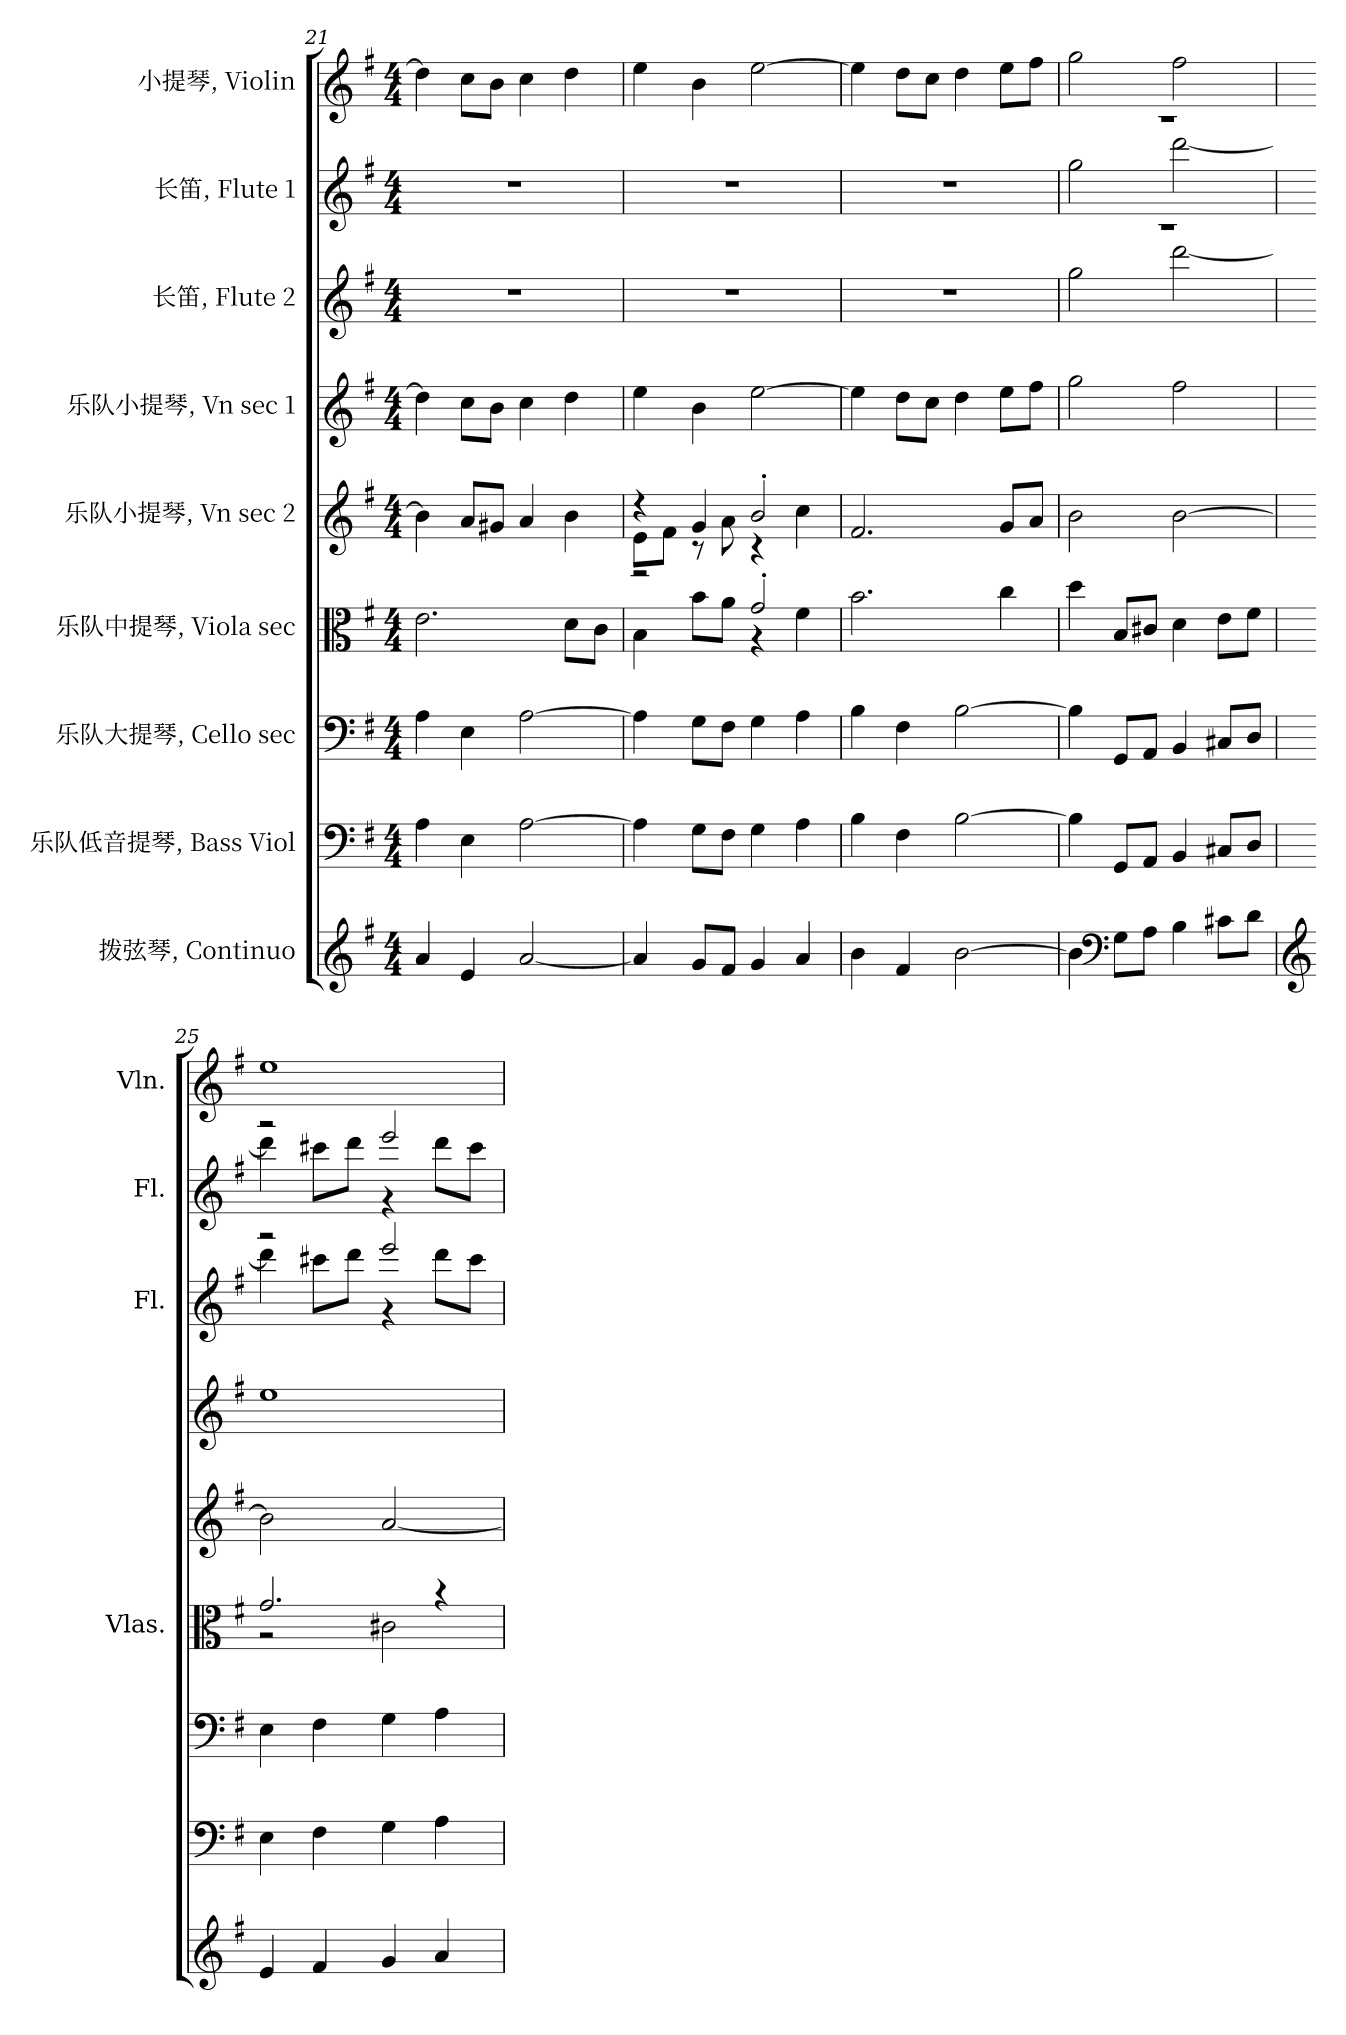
**kern	**kern	**kern	**kern	**kern	**kern	**kern	**kern	**kern
*part9	*part8	*part7	*part6	*part5	*part4	*part3	*part2	*part1
*staff9	*staff8	*staff7	*staff6	*staff5	*staff4	*staff3	*staff2	*staff1
*I"拨弦琴, Continuo	*I"乐队低音提琴, Bass Viol	*I"乐队大提琴, Cello sec	*I"乐队中提琴, Viola sec	*I"乐队小提琴, Vn sec 2	*I"乐队小提琴, Vn sec 1	*I"长笛, Flute 2	*I"长笛, Flute 1	*I"小提琴, Violin
*	*	*	*I'Vlas.	*	*	*I'Fl.	*I'Fl.	*I'Vln.
*clefG2	*clefF4	*clefF4	*clefC3	*clefG2	*clefG2	*clefG2	*clefG2	*clefG2
*	*ITrd7c12	*	*	*	*	*	*	*
*k[f#]	*k[f#]	*k[f#]	*k[f#]	*k[f#]	*k[f#]	*k[f#]	*k[f#]	*k[f#]
*M4/4	*M4/4	*M4/4	*M4/4	*M4/4	*M4/4	*M4/4	*M4/4	*M4/4
=21	=21	=21	=21	=21	=21	=21	=21	=21
4a/	4AA\	4A\	2.e\	4b\]	4dd\]	1r	1r	4dd\]
4e/	4EE\	4E\	.	8a/L	8cc\L	.	.	8cc\L
.	.	.	.	8g#X/J	8b\J	.	.	8b\J
[2a/	[2AA\	[2A\	.	4a/	4cc\	.	.	4cc\
.	.	.	8d\L	4b\	4dd\	.	.	4dd\
.	.	.	8c\J	.	.	.	.	.
!!LO:PB:g=z
=22	=22	=22	=22	=22	=22	=22	=22	=22
*	*	*	*^	*^	*	*	*	*
4a/]	4AA\]	4A\]	2r	4B\	4r	8e\L	4ee\	1r	1r	4ee\
.	.	.	.	.	.	8f#\J	.	.	.	.
8g/L	8GG\L	8G\L	.	8b\L	4g/	8r	4b\	.	.	4b\
8f#/J	8FF#\J	8F#\J	.	8a\J	.	8a\	.	.	.	.
4g/	4GG\	4G\	2g'/	4r	2b'/	4r	[2ee\	.	.	[2ee\
4a/	4AA\	4A\	.	4f#\	.	4cc\	.	.	.	.
*	*	*	*v	*v	*	*	*	*	*	*
*	*	*	*	*v	*v	*	*	*	*
=23	=23	=23	=23	=23	=23	=23	=23	=23
4b\	4BB\	4B\	2.b\	2.f#/	4ee\]	1r	1r	4ee\]
4f#/	4FF#\	4F#\	.	.	8dd\L	.	.	8dd\L
.	.	.	.	.	8cc\J	.	.	8cc\J
[2b\	[2BB\	[2B\	.	.	4dd\	.	.	4dd\
.	.	.	4cc\	8g/L	8ee\L	.	.	8ee\L
.	.	.	.	8a/J	8ff#\J	.	.	8ff#\J
=24	=24	=24	=24	=24	=24	=24	=24	=24
*	*	*	*	*	*	*^	*^	*
4b\]	4BB\]	4B\]	4dd\	2b\	2gg\	1r	2gg\	1r	2gg\	2gg\
*clefF4	*	*	*	*	*	*	*	*	*	*
8G\L	8GGG/L	8GG/L	8B/L	.	.	.	.	.	.	.
8A\J	8AAA/J	8AA/J	8c#X/J	.	.	.	.	.	.	.
4B\	4BBB/	4BB/	4d\	[2b\	2ff#\	.	[2ddd\	.	[2ddd\	2ff#\
8c#X\L	8CC#X/L	8C#X/L	8e\L	.	.	.	.	.	.	.
8d\J	8DD/J	8D/J	8f#\J	.	.	.	.	.	.	.
=25	=25	=25	=25	=25	=25	=25	=25	=25	=25	=25
*clefG2	*	*	*	*	*	*	*	*	*	*
*	*	*	*^	*	*	*	*	*	*	*
4e/	4EE\	4E\	2.g/	2r	2b\]	1ee	2r	4ddd\]	2r	4ddd\]	1ee
4f#/	4FF#\	4F#\	.	.	.	.	.	8ccc#X\L	.	8ccc#X\L	.
.	.	.	.	.	.	.	.	8ddd\J	.	8ddd\J	.
4g/	4GG\	4G\	.	2c#X\	[2a/	.	2eee/	4r	2eee/	4r	.
4a/	4AA\	4A\	4r	.	.	.	.	8ddd\L	.	8ddd\L	.
.	.	.	.	.	.	.	.	8ccc#\J	.	8ccc#\J	.
*	*	*	*	*	*	*	*v	*v	*	*	*
*	*	*	*v	*v	*	*	*	*v	*v	*
=	=	=	=	=	=	=	=	=
*-	*-	*-	*-	*-	*-	*-	*-	*-
